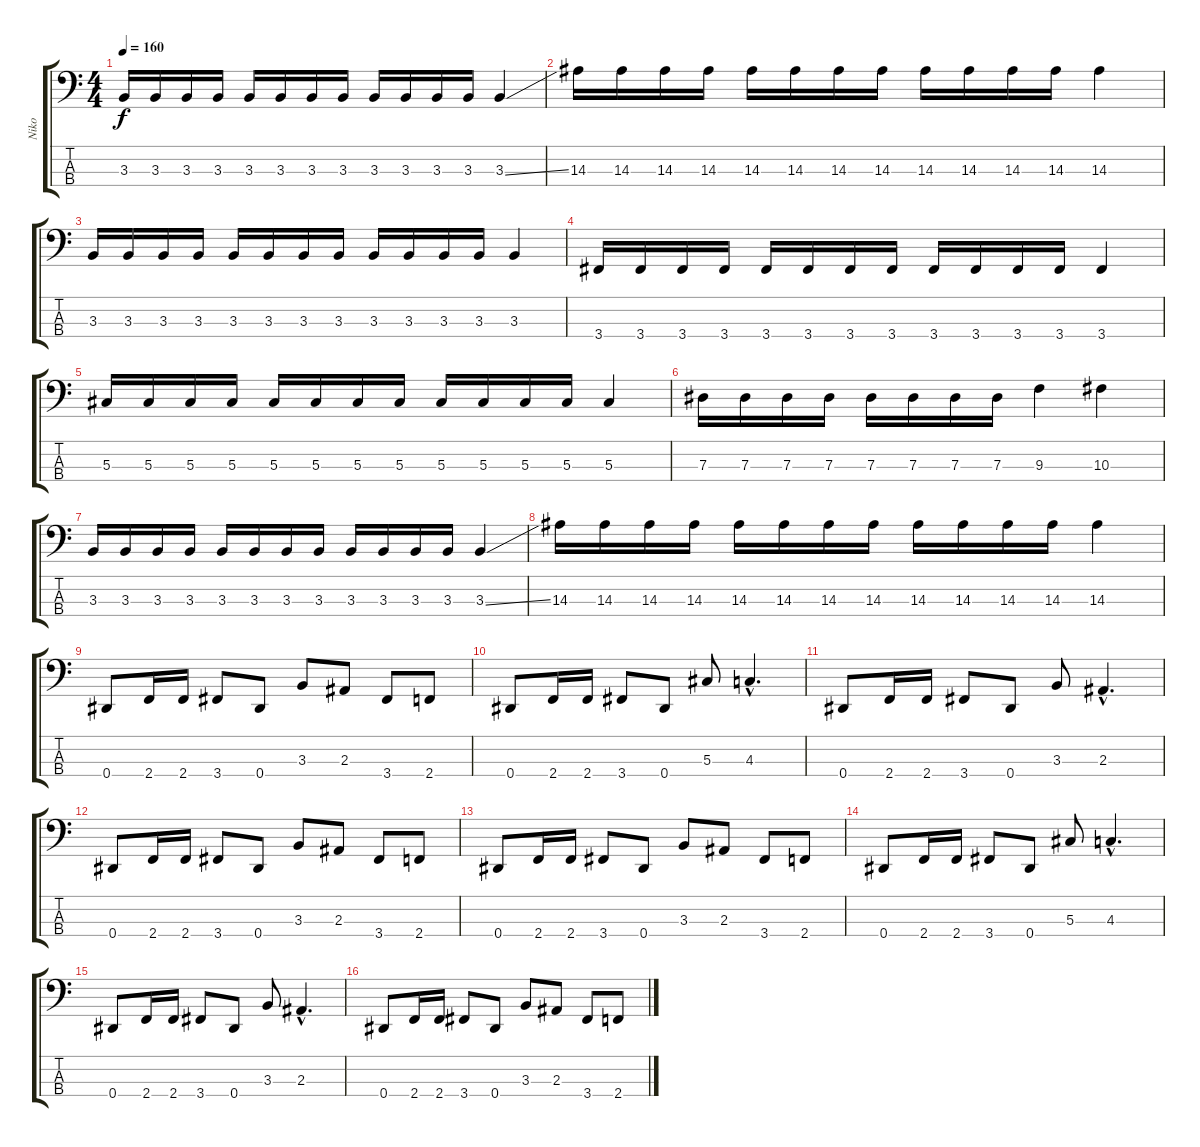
\track ("Niko" "Niko") {instrument electricbassfinger}
\staff {score tabs}
\tuning (Gb2 Db2 Ab1 Eb1) {hide}
\ts (4 4)
\tempo 160
\clef f4
\ks c
3.3.16{dy f} 3.3.16 3.3.16 3.3.16 3.3.16 3.3.16 3.3.16 3.3.16 3.3.16 3.3.16 3.3.16 3.3.16 3.3{ss}.4 |
14.3.16 14.3.16 14.3.16 14.3.16 14.3.16 14.3.16 14.3.16 14.3.16 14.3.16 14.3.16 14.3.16 14.3.16 14.3.4 |
3.3.16 3.3.16 3.3.16 3.3.16 3.3.16 3.3.16 3.3.16 3.3.16 3.3.16 3.3.16 3.3.16 3.3.16 3.3.4 |
3.4.16 3.4.16 3.4.16 3.4.16 3.4.16 3.4.16 3.4.16 3.4.16 3.4.16 3.4.16 3.4.16 3.4.16 3.4.4 |
5.3.16 5.3.16 5.3.16 5.3.16 5.3.16 5.3.16 5.3.16 5.3.16 5.3.16 5.3.16 5.3.16 5.3.16 5.3.4 |
7.3.16 7.3.16 7.3.16 7.3.16 7.3.16 7.3.16 7.3.16 7.3.16 9.3.4 10.3.4 |
3.3.16 3.3.16 3.3.16 3.3.16 3.3.16 3.3.16 3.3.16 3.3.16 3.3.16 3.3.16 3.3.16 3.3.16 3.3{ss}.4 |
14.3.16 14.3.16 14.3.16 14.3.16 14.3.16 14.3.16 14.3.16 14.3.16 14.3.16 14.3.16 14.3.16 14.3.16 14.3.4 |
0.4.8 2.4.16 2.4.16 3.4.8 0.4.8 3.3.8 2.3.8 3.4.8 2.4.8 |
0.4.8 2.4.16 2.4.16 3.4.8 0.4.8 5.3.8 4.3{hac}.4{d} |
0.4.8 2.4.16 2.4.16 3.4.8 0.4.8 3.3.8 2.3{hac}.4{d} |
0.4.8 2.4.16 2.4.16 3.4.8 0.4.8 3.3.8 2.3.8 3.4.8 2.4.8 |
0.4.8 2.4.16 2.4.16 3.4.8 0.4.8 3.3.8 2.3.8 3.4.8 2.4.8 |
0.4.8 2.4.16 2.4.16 3.4.8 0.4.8 5.3.8 4.3{hac}.4{d} |
0.4.8 2.4.16 2.4.16 3.4.8 0.4.8 3.3.8 2.3{hac}.4{d} |
0.4.8 2.4.16 2.4.16 3.4.8 0.4.8 3.3.8 2.3.8 3.4.8 2.4.8
